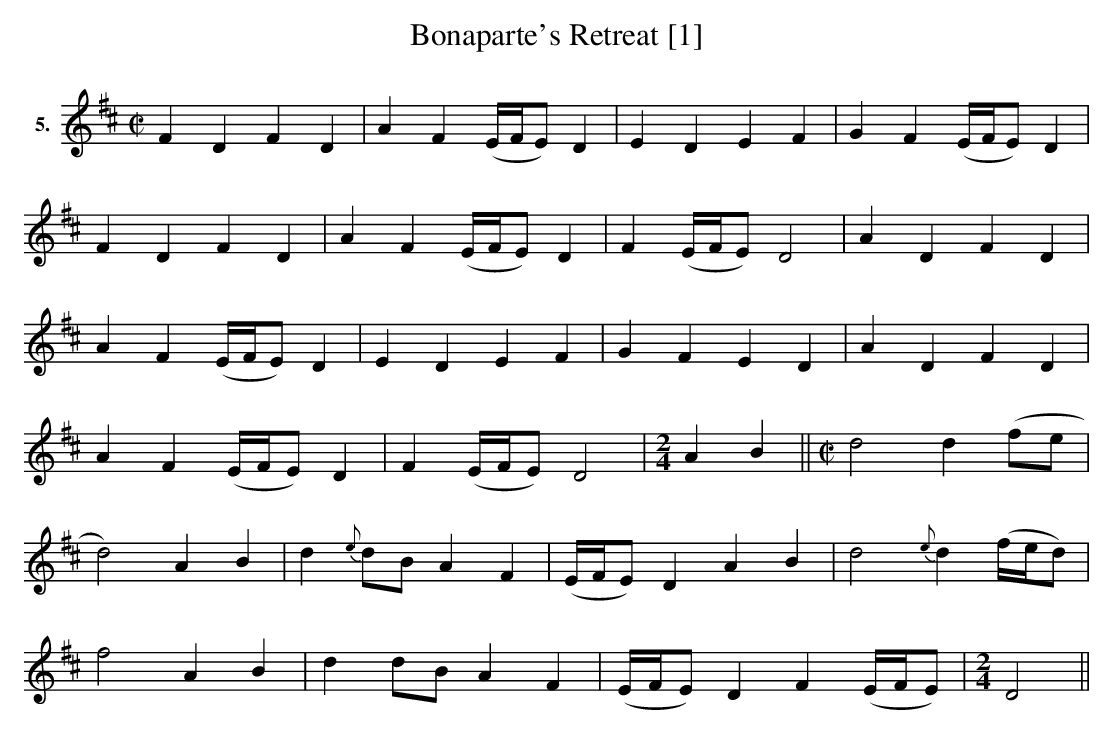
X:1
T:Bonaparte's Retreat [1]
M:C|
L:1/8
K:D
V:1 clef=treble name="5."
[V:1] F2D2F2D2|A2F2 (E/F/E)D2|E2D2E2F2|G2F2 (E/F/E) D2|
F2D2F2D2|A2F2 (E/F/E)D2|F2 (E/F/E) D4|A2D2F2D2|
A2F2 (E/F/E)D2|E2D2E2F2|G2F2 E2 D2| A2D2F2D2|
A2F2 (E/F/E) D2|F2(E/F/E) D4|[M:2/4]A2B2||[M:C|]d4d2(fe|
d4)A2B2|d2{e}dB A2F2|(E/F/E) D2A2B2|d4 {e}d2(f/e/d)|
f4 A2B2|d2dB A2F2|(E/F/E) D2 F2(E/F/E)|[M:2/4]D4||
